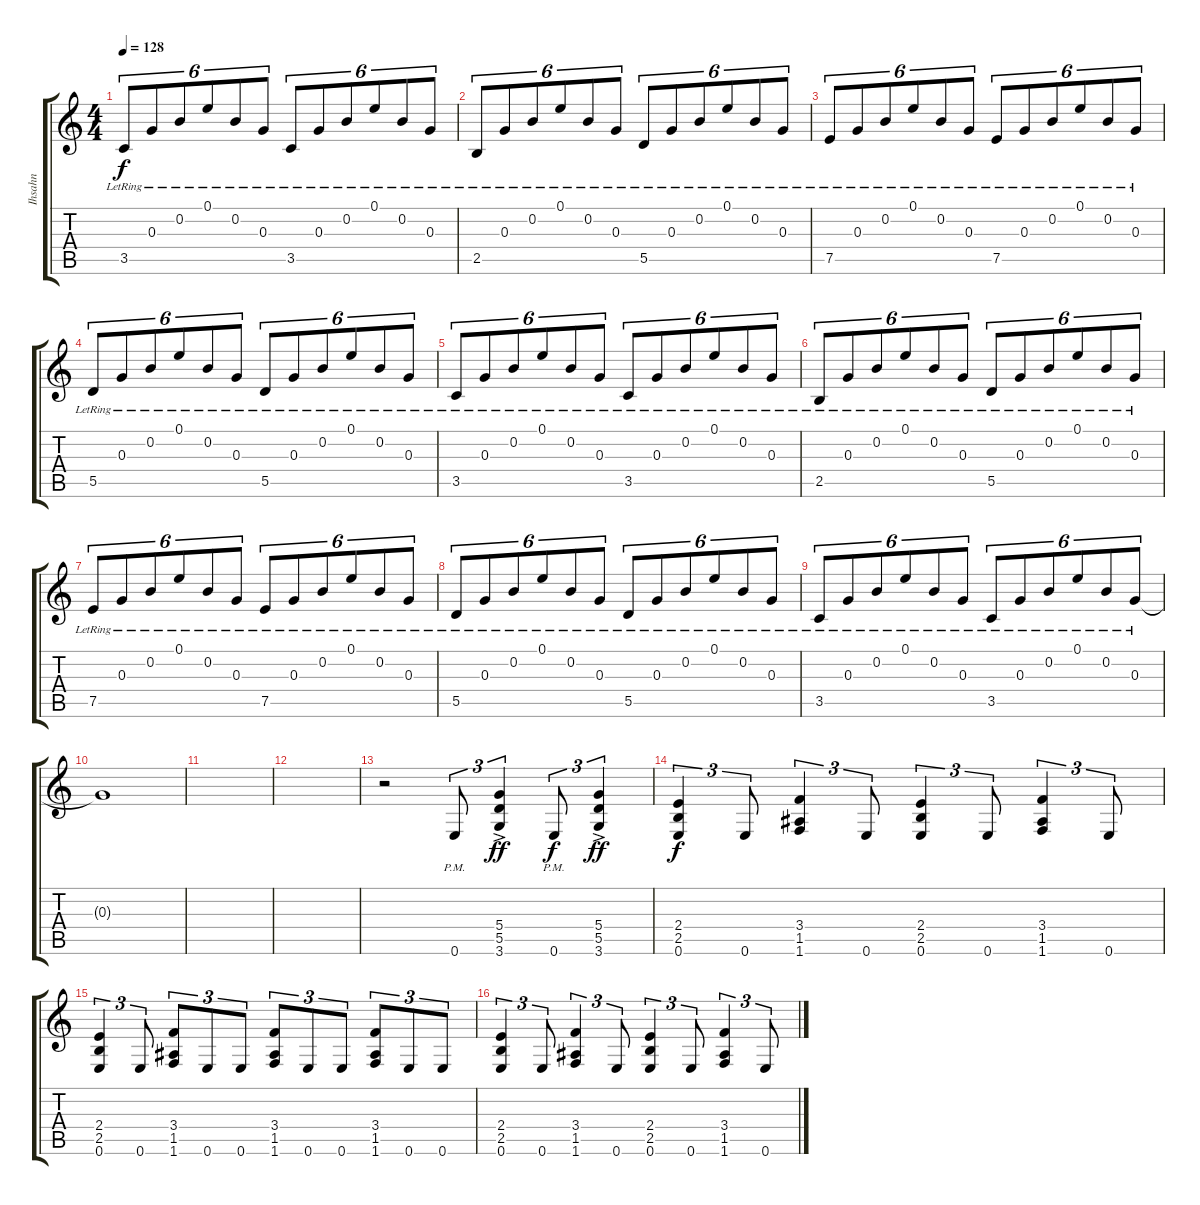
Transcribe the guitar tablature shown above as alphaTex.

\track ("Ihsahn" "Ihsahn") {instrument distortionguitar}
\staff {score tabs}
\tuning (E4 B3 G3 D3 A2 E2) {hide}
\ts (4 4)
\tempo 128
\clef g2
\ks c
3.5{lr}.8{tu (6 4) dy f} 0.3{lr}.8{tu (6 4)} 0.2{lr}.8{tu (6 4)} 0.1{lr}.8{tu (6 4)} 0.2{lr}.8{tu (6 4)} 0.3{lr}.8{tu (6 4)} 3.5{lr}.8{tu (6 4)} 0.3{lr}.8{tu (6 4)} 0.2{lr}.8{tu (6 4)} 0.1{lr}.8{tu (6 4)} 0.2{lr}.8{tu (6 4)} 0.3{lr}.8{tu (6 4)} |
2.5{lr}.8{tu (6 4)} 0.3{lr}.8{tu (6 4)} 0.2{lr}.8{tu (6 4)} 0.1{lr}.8{tu (6 4)} 0.2{lr}.8{tu (6 4)} 0.3{lr}.8{tu (6 4)} 5.5{lr}.8{tu (6 4)} 0.3{lr}.8{tu (6 4)} 0.2{lr}.8{tu (6 4)} 0.1{lr}.8{tu (6 4)} 0.2{lr}.8{tu (6 4)} 0.3{lr}.8{tu (6 4)} |
7.5{lr}.8{tu (6 4)} 0.3{lr}.8{tu (6 4)} 0.2{lr}.8{tu (6 4)} 0.1{lr}.8{tu (6 4)} 0.2{lr}.8{tu (6 4)} 0.3{lr}.8{tu (6 4)} 7.5{lr}.8{tu (6 4)} 0.3{lr}.8{tu (6 4)} 0.2{lr}.8{tu (6 4)} 0.1{lr}.8{tu (6 4)} 0.2{lr}.8{tu (6 4)} 0.3{lr}.8{tu (6 4)} |
5.5{lr}.8{tu (6 4)} 0.3{lr}.8{tu (6 4)} 0.2{lr}.8{tu (6 4)} 0.1{lr}.8{tu (6 4)} 0.2{lr}.8{tu (6 4)} 0.3{lr}.8{tu (6 4)} 5.5{lr}.8{tu (6 4)} 0.3{lr}.8{tu (6 4)} 0.2{lr}.8{tu (6 4)} 0.1{lr}.8{tu (6 4)} 0.2{lr}.8{tu (6 4)} 0.3{lr}.8{tu (6 4)} |
3.5{lr}.8{tu (6 4)} 0.3{lr}.8{tu (6 4)} 0.2{lr}.8{tu (6 4)} 0.1{lr}.8{tu (6 4)} 0.2{lr}.8{tu (6 4)} 0.3{lr}.8{tu (6 4)} 3.5{lr}.8{tu (6 4)} 0.3{lr}.8{tu (6 4)} 0.2{lr}.8{tu (6 4)} 0.1{lr}.8{tu (6 4)} 0.2{lr}.8{tu (6 4)} 0.3{lr}.8{tu (6 4)} |
2.5{lr}.8{tu (6 4)} 0.3{lr}.8{tu (6 4)} 0.2{lr}.8{tu (6 4)} 0.1{lr}.8{tu (6 4)} 0.2{lr}.8{tu (6 4)} 0.3{lr}.8{tu (6 4)} 5.5{lr}.8{tu (6 4)} 0.3{lr}.8{tu (6 4)} 0.2{lr}.8{tu (6 4)} 0.1{lr}.8{tu (6 4)} 0.2{lr}.8{tu (6 4)} 0.3{lr}.8{tu (6 4)} |
7.5{lr}.8{tu (6 4)} 0.3{lr}.8{tu (6 4)} 0.2{lr}.8{tu (6 4)} 0.1{lr}.8{tu (6 4)} 0.2{lr}.8{tu (6 4)} 0.3{lr}.8{tu (6 4)} 7.5{lr}.8{tu (6 4)} 0.3{lr}.8{tu (6 4)} 0.2{lr}.8{tu (6 4)} 0.1{lr}.8{tu (6 4)} 0.2{lr}.8{tu (6 4)} 0.3{lr}.8{tu (6 4)} |
5.5{lr}.8{tu (6 4)} 0.3{lr}.8{tu (6 4)} 0.2{lr}.8{tu (6 4)} 0.1{lr}.8{tu (6 4)} 0.2{lr}.8{tu (6 4)} 0.3{lr}.8{tu (6 4)} 5.5{lr}.8{tu (6 4)} 0.3{lr}.8{tu (6 4)} 0.2{lr}.8{tu (6 4)} 0.1{lr}.8{tu (6 4)} 0.2{lr}.8{tu (6 4)} 0.3{lr}.8{tu (6 4)} |
3.5{lr}.8{tu (6 4)} 0.3{lr}.8{tu (6 4)} 0.2{lr}.8{tu (6 4)} 0.1{lr}.8{tu (6 4)} 0.2{lr}.8{tu (6 4)} 0.3{lr}.8{tu (6 4)} 3.5{lr}.8{tu (6 4)} 0.3{lr}.8{tu (6 4)} 0.2{lr}.8{tu (6 4)} 0.1{lr}.8{tu (6 4)} 0.2{lr}.8{tu (6 4)} 0.3{lr}.8{tu (6 4)} |
0.3{t}.1 |
|
|
r.2 0.6{pm}.8{tu (3 2) balance 0 instrument distortionguitar} (5.4{ac} 5.5{ac} 3.6{ac}).4{tu (3 2) dy ff} 0.6{pm}.8{tu (3 2) dy f} (5.4{ac} 5.5{ac} 3.6{ac}).4{tu (3 2) dy ff} |
(2.4 2.5 0.6).4{tu (3 2) dy f} 0.6.8{tu (3 2)} (3.4 1.5 1.6).4{tu (3 2)} 0.6.8{tu (3 2)} (2.4 2.5 0.6).4{tu (3 2)} 0.6.8{tu (3 2)} (3.4 1.5 1.6).4{tu (3 2)} 0.6.8{tu (3 2)} |
(2.4 2.5 0.6).4{tu (3 2)} 0.6.8{tu (3 2)} (3.4 1.5 1.6).8{tu (3 2)} 0.6.8{tu (3 2)} 0.6.8{tu (3 2)} (3.4 1.5 1.6).8{tu (3 2)} 0.6.8{tu (3 2)} 0.6.8{tu (3 2)} (3.4 1.5 1.6).8{tu (3 2)} 0.6.8{tu (3 2)} 0.6.8{tu (3 2)} |
(2.4 2.5 0.6).4{tu (3 2)} 0.6.8{tu (3 2)} (3.4 1.5 1.6).4{tu (3 2)} 0.6.8{tu (3 2)} (2.4 2.5 0.6).4{tu (3 2)} 0.6.8{tu (3 2)} (3.4 1.5 1.6).4{tu (3 2)} 0.6.8{tu (3 2)}
